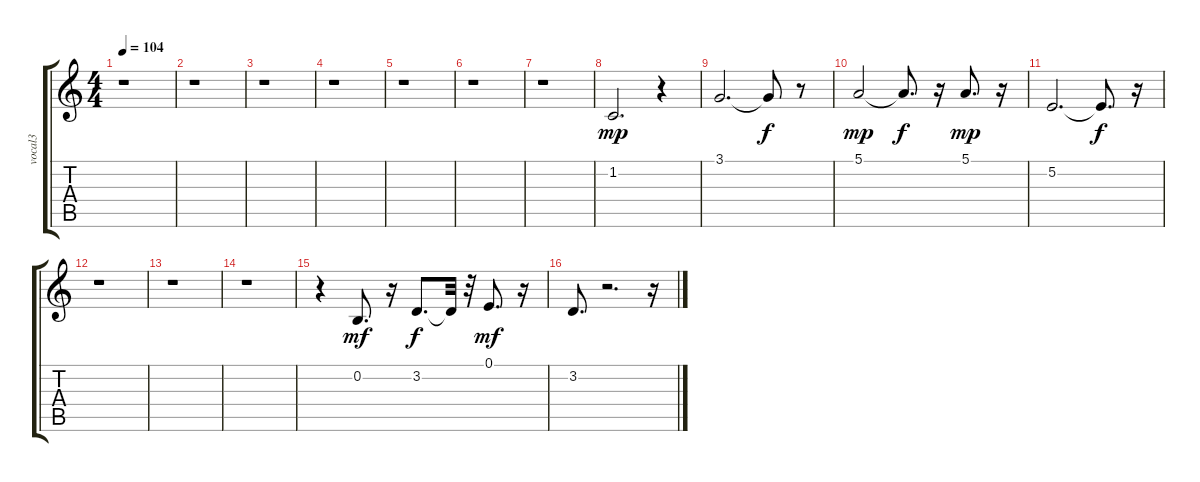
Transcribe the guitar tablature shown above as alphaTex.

\track ("vocal3" "vocal3") {instrument viola}
\staff {score tabs}
\tuning (E4 B3 G3 D3 A2 E2) {hide}
\ts (4 4)
\tempo 104
\clef g2
\ks c
r.1{dy f} |
r.1 |
r.1 |
r.1 |
r.1 |
r.1 |
r.1 |
1.2.2{d dy mp} r.4 |
3.1.2{d} 3.1{t}.8{dy f} r.8 |
5.1.2{dy mp} 5.1{t}.8{d dy f} r.16 5.1.8{d dy mp} r.16 |
5.2.2{d} 5.2{t}.8{d dy f} r.16 |
r.1 |
r.1 |
r.1 |
r.4 0.2.8{d dy mf} r.16 3.2.8{d dy f} 3.2{t}.32 r.32 0.1.8{d dy mf} r.16 |
3.2.8{d} r.2{d} r.16
